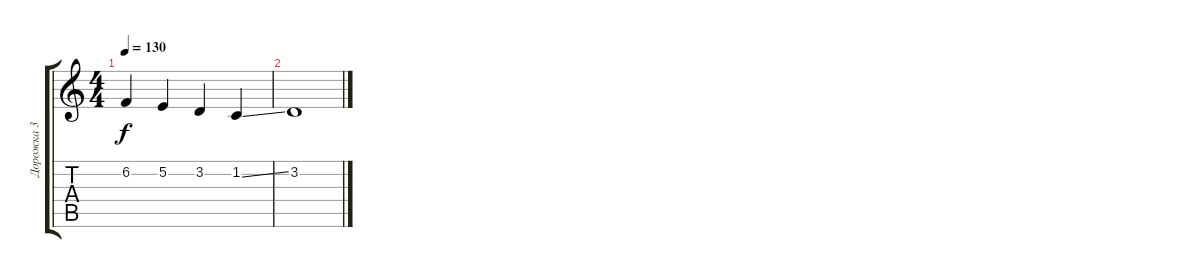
\track ("Дорожка 3" "Дорожка 3") {instrument pad4choir}
\staff {score tabs}
\tuning (E4 B3 G3 D3 A2 E2) {hide}
\ts (4 4)
\tempo 130
\clef g2
\ks c
6.2.4{dy f} 5.2.4 3.2.4 1.2{ss}.4 |
3.2.1
